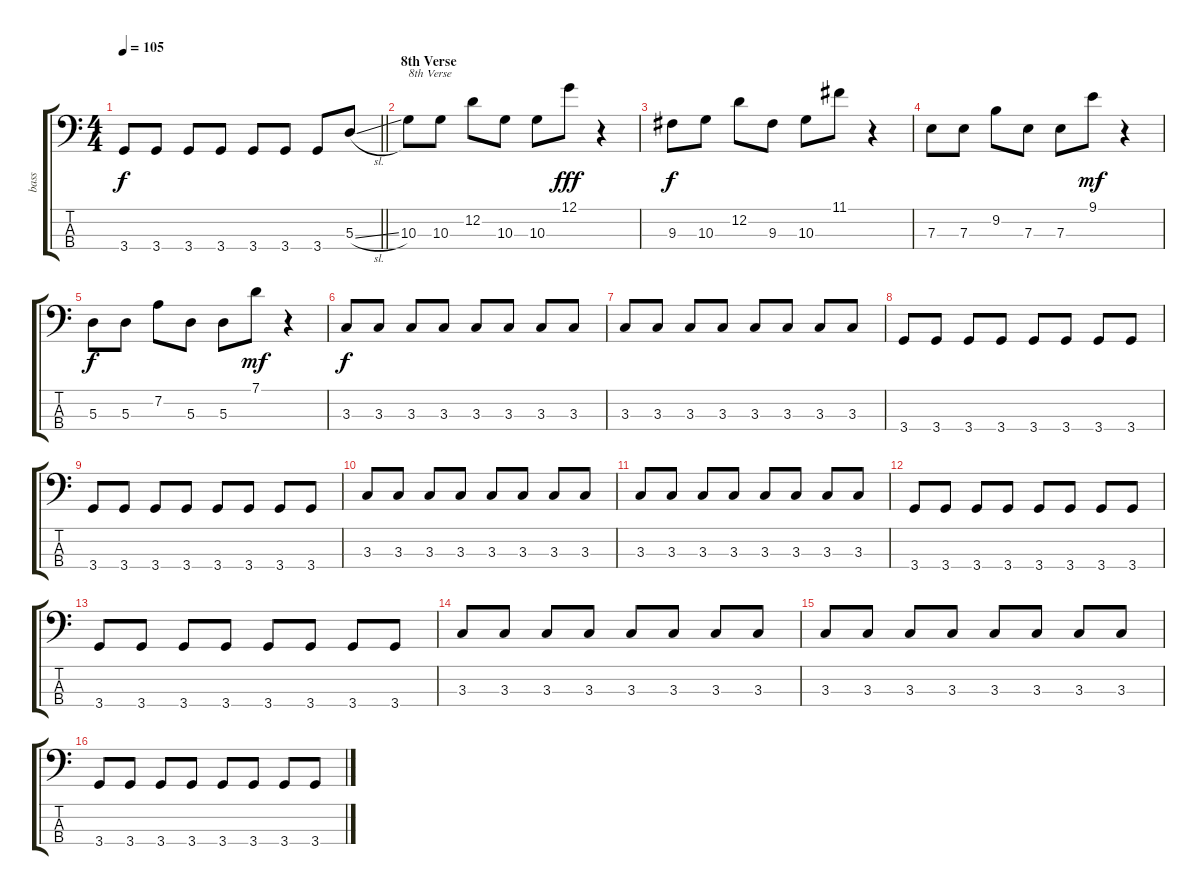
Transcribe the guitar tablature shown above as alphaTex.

\track ("bass" "bass") {instrument electricbasspick}
\staff {score tabs}
\tuning (G2 D2 A1 E1) {hide}
\ts (4 4)
\tempo 105
\clef f4
\barLineRight lightlight
\ks c
3.4.8{dy f} 3.4.8 3.4.8 3.4.8 3.4.8 3.4.8 3.4.8 5.3{sl}.8 |
\section ("" "8th Verse")
10.3.8{txt "8th Verse"} 10.3.8 12.2.8 10.3.8 10.3.8 12.1.8{dy fff} r.4 |
9.3.8{dy f} 10.3.8 12.2.8 9.3.8 10.3.8 11.1.8 r.4 |
7.3.8 7.3.8 9.2.8 7.3.8 7.3.8 9.1.8{dy mf} r.4 |
5.3.8{dy f} 5.3.8 7.2.8 5.3.8 5.3.8 7.1.8{dy mf} r.4 |
3.3.8{dy f} 3.3.8 3.3.8 3.3.8 3.3.8 3.3.8 3.3.8 3.3.8 |
3.3.8 3.3.8 3.3.8 3.3.8 3.3.8 3.3.8 3.3.8 3.3.8 |
3.4.8 3.4.8 3.4.8 3.4.8 3.4.8 3.4.8 3.4.8 3.4.8 |
3.4.8 3.4.8 3.4.8 3.4.8 3.4.8 3.4.8 3.4.8 3.4.8 |
3.3.8 3.3.8 3.3.8 3.3.8 3.3.8 3.3.8 3.3.8 3.3.8 |
3.3.8 3.3.8 3.3.8 3.3.8 3.3.8 3.3.8 3.3.8 3.3.8 |
3.4.8 3.4.8 3.4.8 3.4.8 3.4.8 3.4.8 3.4.8 3.4.8 |
3.4.8 3.4.8 3.4.8 3.4.8 3.4.8 3.4.8 3.4.8 3.4.8 |
3.3.8 3.3.8 3.3.8 3.3.8 3.3.8 3.3.8 3.3.8 3.3.8 |
3.3.8 3.3.8 3.3.8 3.3.8 3.3.8 3.3.8 3.3.8 3.3.8 |
3.4.8 3.4.8 3.4.8 3.4.8 3.4.8 3.4.8 3.4.8 3.4.8
